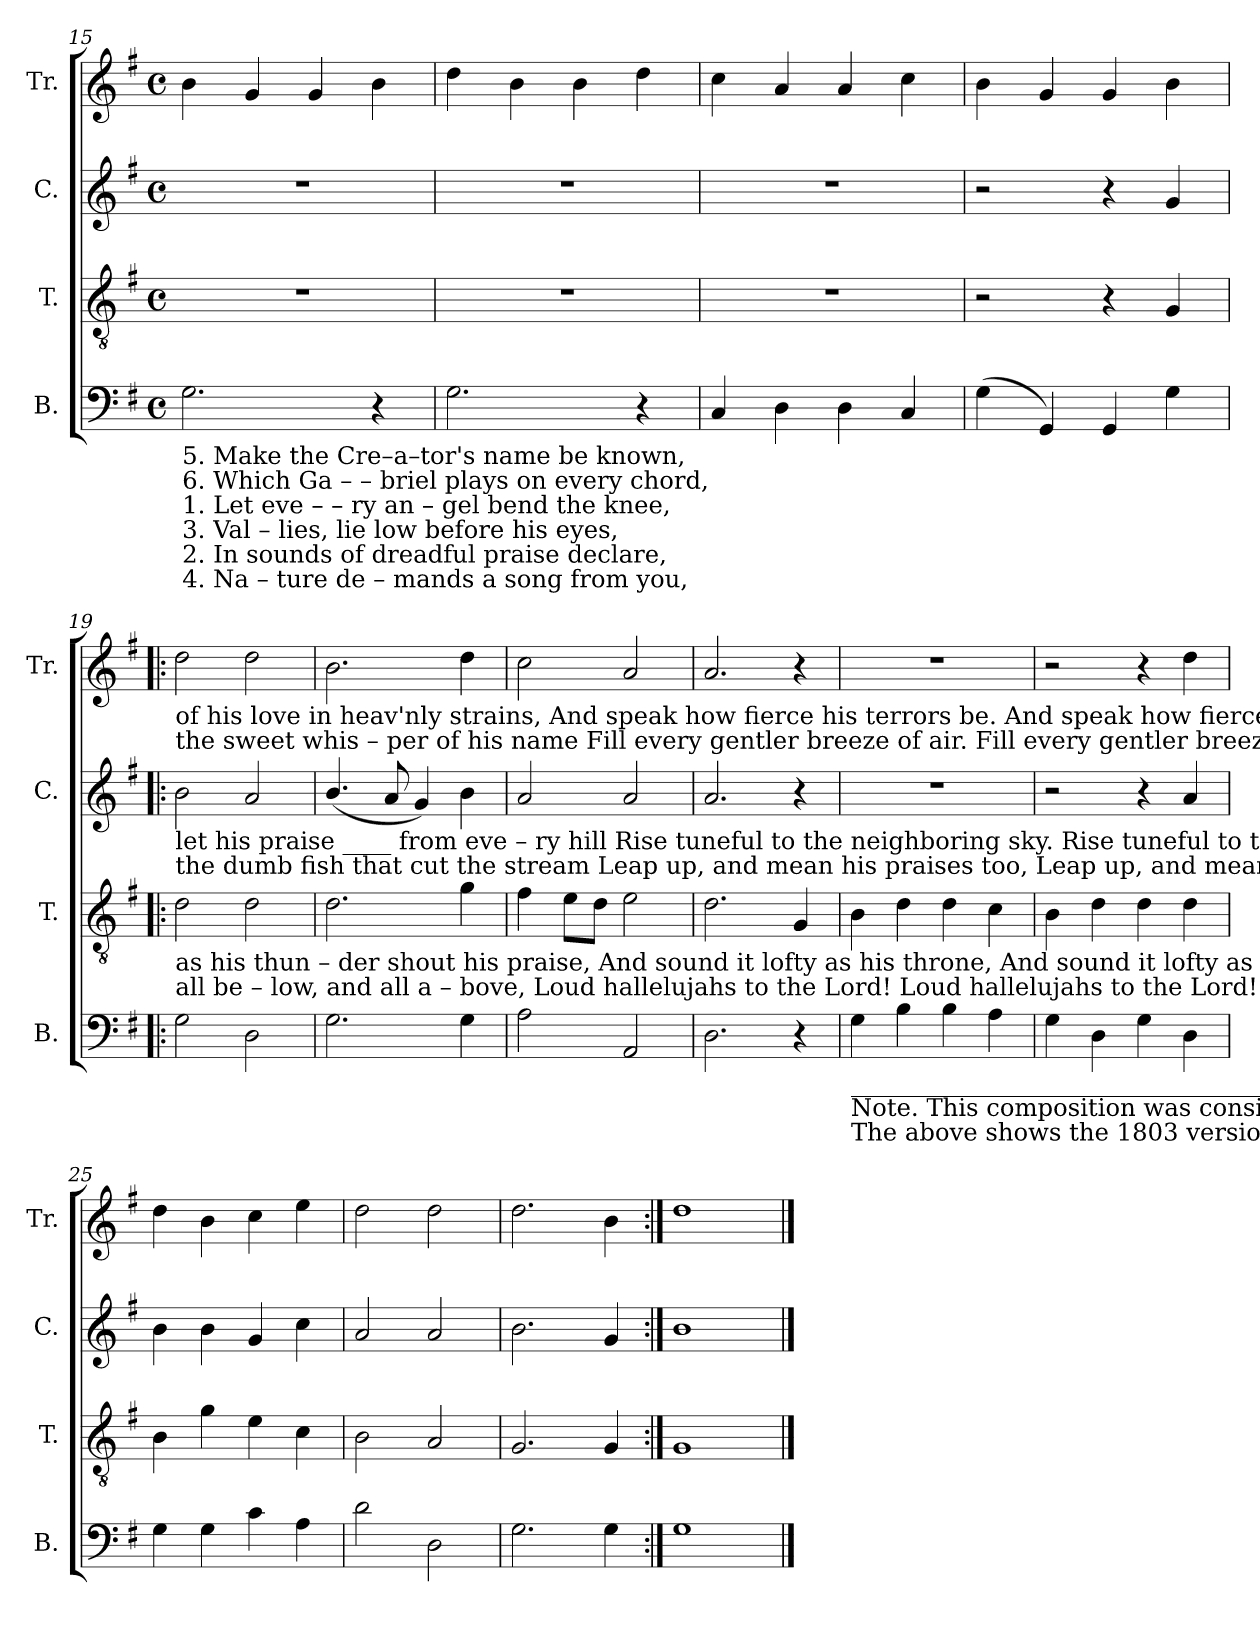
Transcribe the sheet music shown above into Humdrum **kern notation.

**kern	**kern	**kern	**kern
*part4	*part3	*part2	*part1
*staff4	*staff3	*staff2	*staff1
*I"B.	*I"T.	*I"C.	*I"Tr.
*I'B.	*I'T.	*I'C.	*I'Tr.
*clefF4	*clefGv2	*clefG2	*clefG2
*k[f#]	*k[f#]	*k[f#]	*k[f#]
*M4/4	*M4/4	*M4/4	*M4/4
*met(c)	*met(c)	*met(c)	*met(c)
=15	=15	=15	=15
!LO:TX:b:t=5. Make                    the                        Cre–a–tor's name be known,	!	!	!
!LO:TX:b:t=6. Which                 Ga       –        –    briel   plays  on  every  chord,	!	!	!
!LO:TX:b:t=1. Let                        eve     –        –     ry    an – gel  bend  the  knee,	!	!	!
!LO:TX:b:t=3. Val           –           lies,                      lie  low  before   his       eyes,	!	!	!
!LO:TX:b:t=2. In                          sounds               of    dreadful  praise  declare,	!	!	!
!LO:TX:b:t=4. Na           –           ture                      de – mands a song from you,	!	!	!
2.G\	1r	1r	4b\
.	.	.	4g/
.	.	.	4g/
4r	.	.	4b\
=16	=16	=16	=16
2.G\	1r	1r	4dd\
.	.	.	4b\
.	.	.	4b\
4r	.	.	4dd\
=17	=17	=17	=17
4C/	1r	1r	4cc\
4D\	.	.	4a/
4D\	.	.	4a/
4C/	.	.	4cc\
=18	=18	=18	=18
(4G\	2r	2r	4b\
4GG/)	.	.	4g/
4GG/	4r	4r	4g/
4G\	4G/	4g/	4b\
!!LO:LB:g=z
=19!|:	=19!|:	=19!|:	=19!|:
!	!	!	!LO:TX:b:t=of    his     love             in heav'nly strains, And speak how fierce his terrors be.  And speak how fierce his terrors be.   Sing
!	!	!	!LO:TX:b:t=the  sweet whis    –      per      of             his   name   Fill every gentler breeze of air.  Fill    every  gentler  breeze  of    air.   And
!	!	!LO:TX:b:t=let     his    praise ____    from  eve   –  ry  hill Rise tuneful to the neighboring sky.  Rise tuneful to the neighboring sky.  And	!
!	!	!LO:TX:b:t=the  dumb  fish              that  cut the stream    Leap up, and mean his praises too,   Leap  up,  and mean his praises too.  While	!
!	!LO:TX:b:t=as    his     thun    –    der    shout       his   praise,   And sound it lofty as his throne,  And sound it lofty as his throne.  Loud	!	!
!	!LO:TX:b:t=all    be  –   low,            and      all            a   –   bove,     Loud  hallelujahs  to  the  Lord!   Loud  hallelujahs   to   the   Lord!  From	!	!
2G\	2d\	2b\	2dd\
2D\	2d\	2a/	2dd\
=20	=20	=20	=20
2.G\	2.d\	(4.b/	2.b\
.	.	8a/	.
.	.	4g/)	.
4G\	4g\	4b\	4dd\
=21	=21	=21	=21
2A\	4f#\	2a/	2cc\
.	8e\L	.	.
.	8d\J	.	.
2AA/	2e\	2a/	2a/
=22	=22	=22	=22
2.D\	2.d\	2.a/	2.a/
4r	4G/	4r	4r
=23	=23	=23	=23
!LO:TX:b:t=_______________________________________________________	!	!	!
!LO:TX:b:t=Note. This composition was considerably revised by Janes in 1807, with different words.	!	!	!
!LO:TX:b:t=The above shows the 1803 version.	!	!	!
4G\	4B\	1r	1r
4B\	4d\	.	.
4B\	4d\	.	.
4A\	4c\	.	.
=24	=24	=24	=24
4G\	4B\	2r	2r
4D\	4d\	.	.
4G\	4d\	4r	4r
4D\	4d\	4a/	4dd\
=25	=25	=25	=25
4G\	4B\	4b\	4dd\
4G\	4g\	4b\	4b\
4c\	4e\	4g/	4cc\
4A\	4c\	4cc\	4ee\
=26	=26	=26	=26
2d\	2B\	2a/	2dd\
2D\	2A/	2a/	2dd\
=27	=27	=27	=27
2.G\	2.G/	2.b\	2.dd\
4G\	4G/	4g/	4b\
=28:|!	=28:|!	=28:|!	=28:|!
1G	1G	1b	1dd
==	==	==	==
*-	*-	*-	*-
